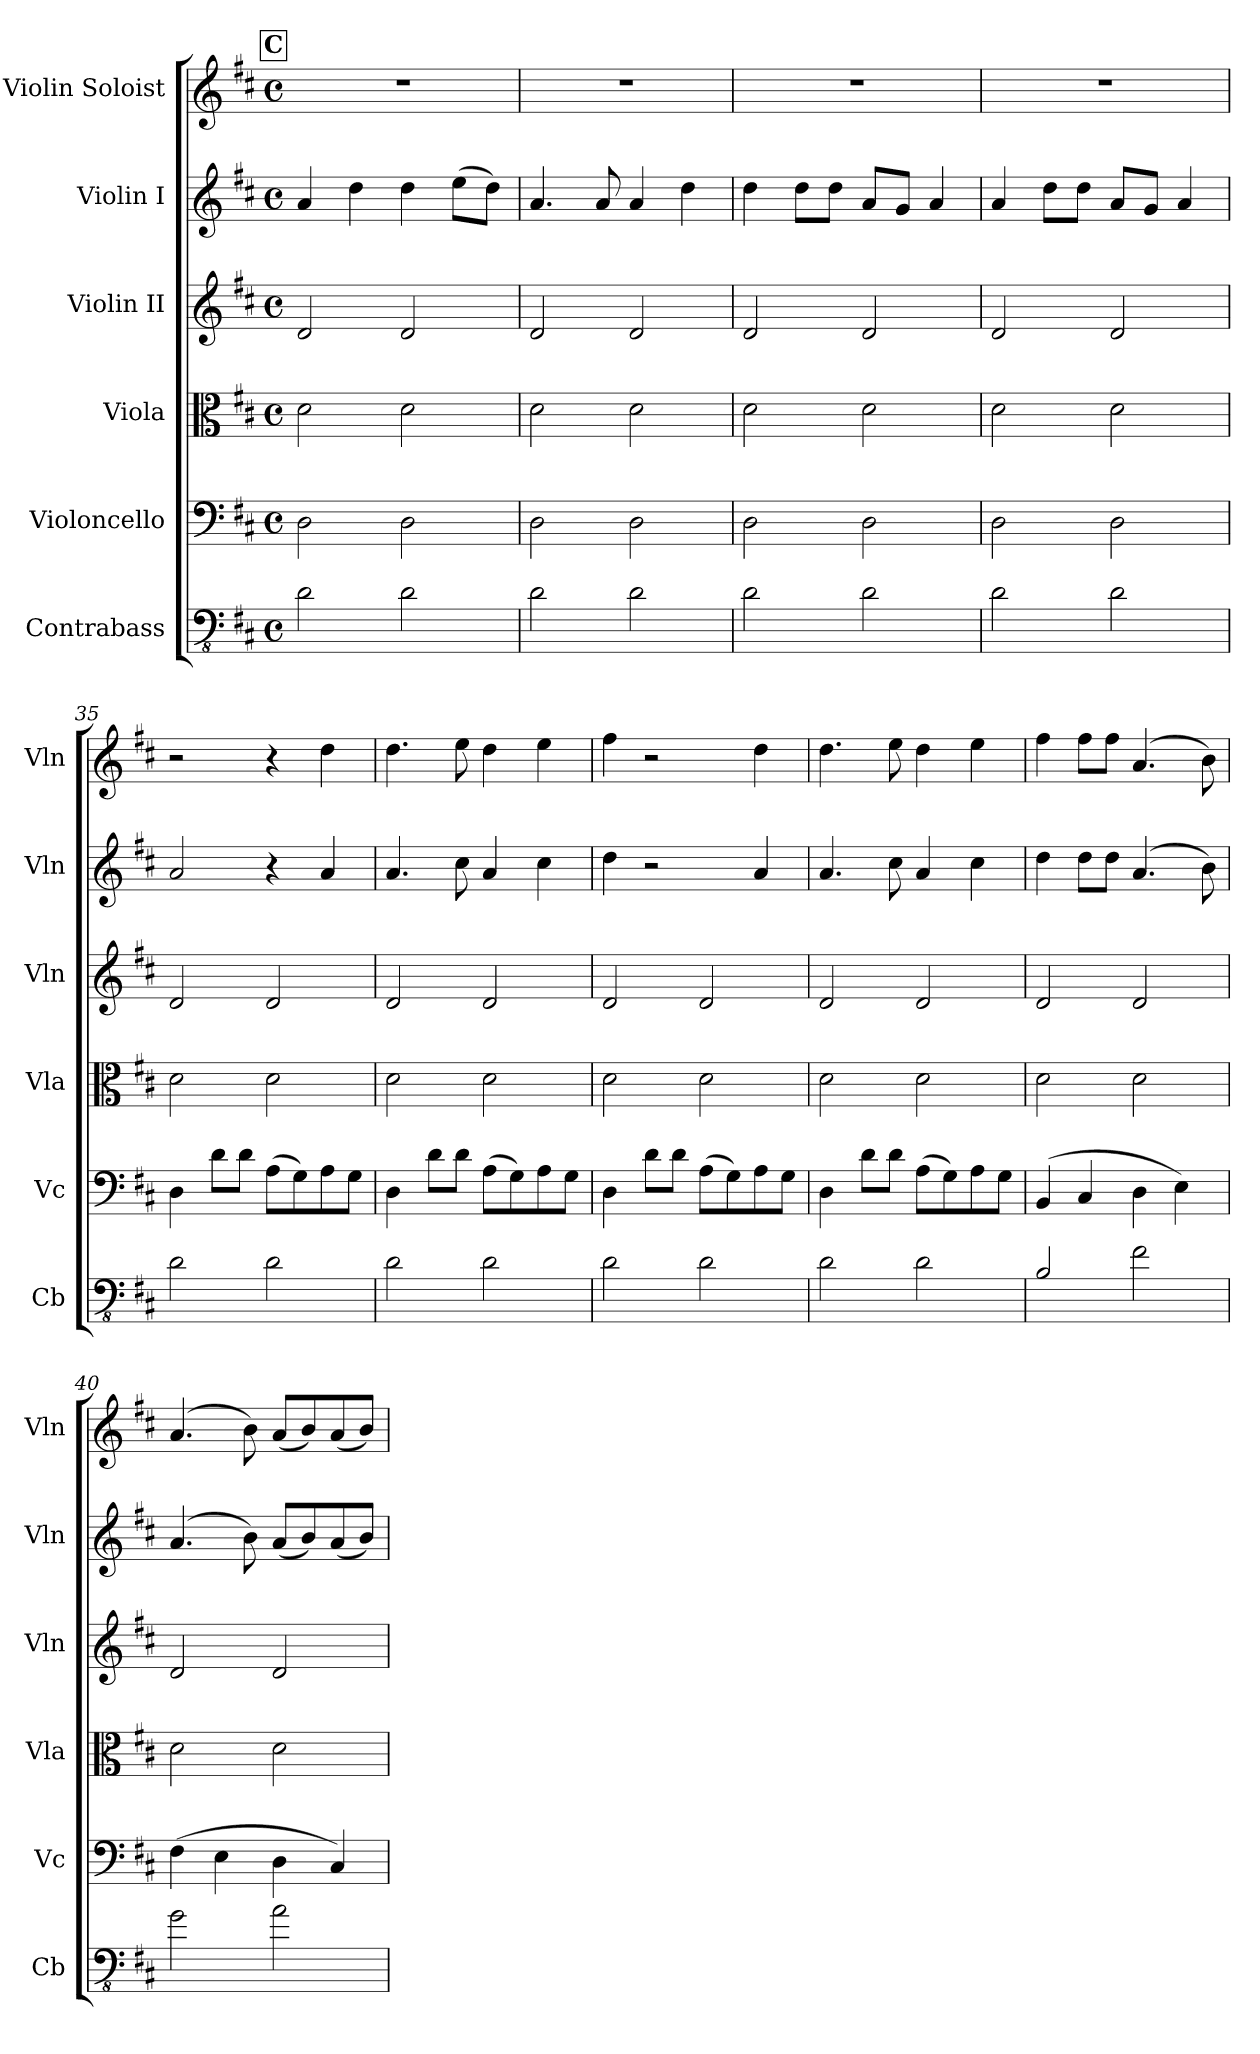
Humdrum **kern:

**kern	**kern	**kern	**kern	**kern	**kern
*part6	*part5	*part4	*part3	*part2	*part1
*staff6	*staff5	*staff4	*staff3	*staff2	*staff1
*I"Contrabass	*I"Violoncello	*I"Viola	*I"Violin II	*I"Violin I	*I"Violin Soloist
*I'Cb	*I'Vc	*I'Vla	*I'Vln	*I'Vln	*I'Vln
*clefFv4	*clefF4	*clefC3	*clefG2	*clefG2	*clefG2
*ITrd7c12	*	*	*	*	*
*k[f#c#]	*k[f#c#]	*k[f#c#]	*k[f#c#]	*k[f#c#]	*k[f#c#]
*M4/4	*M4/4	*M4/4	*M4/4	*M4/4	*M4/4
*met(c)	*met(c)	*met(c)	*met(c)	*met(c)	*met(c)
!!LO:REH:place=s1:a:B:fs=14:t=C
=31	=31	=31	=31	=31	=31
2DD\	2D\	2d\	2d/	4a/	1r
.	.	.	.	4dd\	.
2DD\	2D\	2d\	2d/	4dd\	.
.	.	.	.	(8ee\L	.
.	.	.	.	8dd\J)	.
=32	=32	=32	=32	=32	=32
2DD\	2D\	2d\	2d/	4.a/	1r
.	.	.	.	8a/	.
2DD\	2D\	2d\	2d/	4a/	.
.	.	.	.	4dd\	.
=33	=33	=33	=33	=33	=33
2DD\	2D\	2d\	2d/	4dd\	1r
.	.	.	.	8dd\L	.
.	.	.	.	8dd\J	.
2DD\	2D\	2d\	2d/	8a/L	.
.	.	.	.	8g/J	.
.	.	.	.	4a/	.
=34	=34	=34	=34	=34	=34
2DD\	2D\	2d\	2d/	4a/	1r
.	.	.	.	8dd\L	.
.	.	.	.	8dd\J	.
2DD\	2D\	2d\	2d/	8a/L	.
.	.	.	.	8g/J	.
.	.	.	.	4a/	.
!!LO:LB:g=z
=35	=35	=35	=35	=35	=35
2DD\	4D\	2d\	2d/	2a/	2r
.	8d\L	.	.	.	.
.	8d\J	.	.	.	.
2DD\	(8A\L	2d\	2d/	4r	4r
.	8G\)	.	.	.	.
.	8A\	.	.	4a/	4dd\
.	8G\J	.	.	.	.
=36	=36	=36	=36	=36	=36
2DD\	4D\	2d\	2d/	4.a/	4.dd\
.	8d\L	.	.	.	.
.	8d\J	.	.	8cc#\	8ee\
2DD\	(8A\L	2d\	2d/	4a/	4dd\
.	8G\)	.	.	.	.
.	8A\	.	.	4cc#\	4ee\
.	8G\J	.	.	.	.
=37	=37	=37	=37	=37	=37
2DD\	4D\	2d\	2d/	4dd\	4ff#\
.	8d\L	.	.	2r	2r
.	8d\J	.	.	.	.
2DD\	(8A\L	2d\	2d/	.	.
.	8G\)	.	.	.	.
.	8A\	.	.	4a/	4dd\
.	8G\J	.	.	.	.
=38	=38	=38	=38	=38	=38
2DD\	4D\	2d\	2d/	4.a/	4.dd\
.	8d\L	.	.	.	.
.	8d\J	.	.	8cc#\	8ee\
2DD\	(8A\L	2d\	2d/	4a/	4dd\
.	8G\)	.	.	.	.
.	8A\	.	.	4cc#\	4ee\
.	8G\J	.	.	.	.
=39	=39	=39	=39	=39	=39
2BBB/	(4BB/	2d\	2d/	4dd\	4ff#\
.	4C#/	.	.	8dd\L	8ff#\L
.	.	.	.	8dd\J	8ff#\J
2FF#\	4D\	2d\	2d/	(4.a/	(4.a/
.	4E\)	.	.	.	.
.	.	.	.	8b\)	8b\)
!!LO:PB:g=z
=40	=40	=40	=40	=40	=40
2GG\	(4F#\	2d\	2d/	(4.a/	(4.a/
.	4E\	.	.	.	.
.	.	.	.	8b\)	8b\)
2AA\	4D\	2d\	2d/	(8a/L	(8a/L
.	.	.	.	8b/)	8b/)
.	4C#/)	.	.	(8a/	(8a/
.	.	.	.	8b/J)	8b/J)
=	=	=	=	=	=
*-	*-	*-	*-	*-	*-
